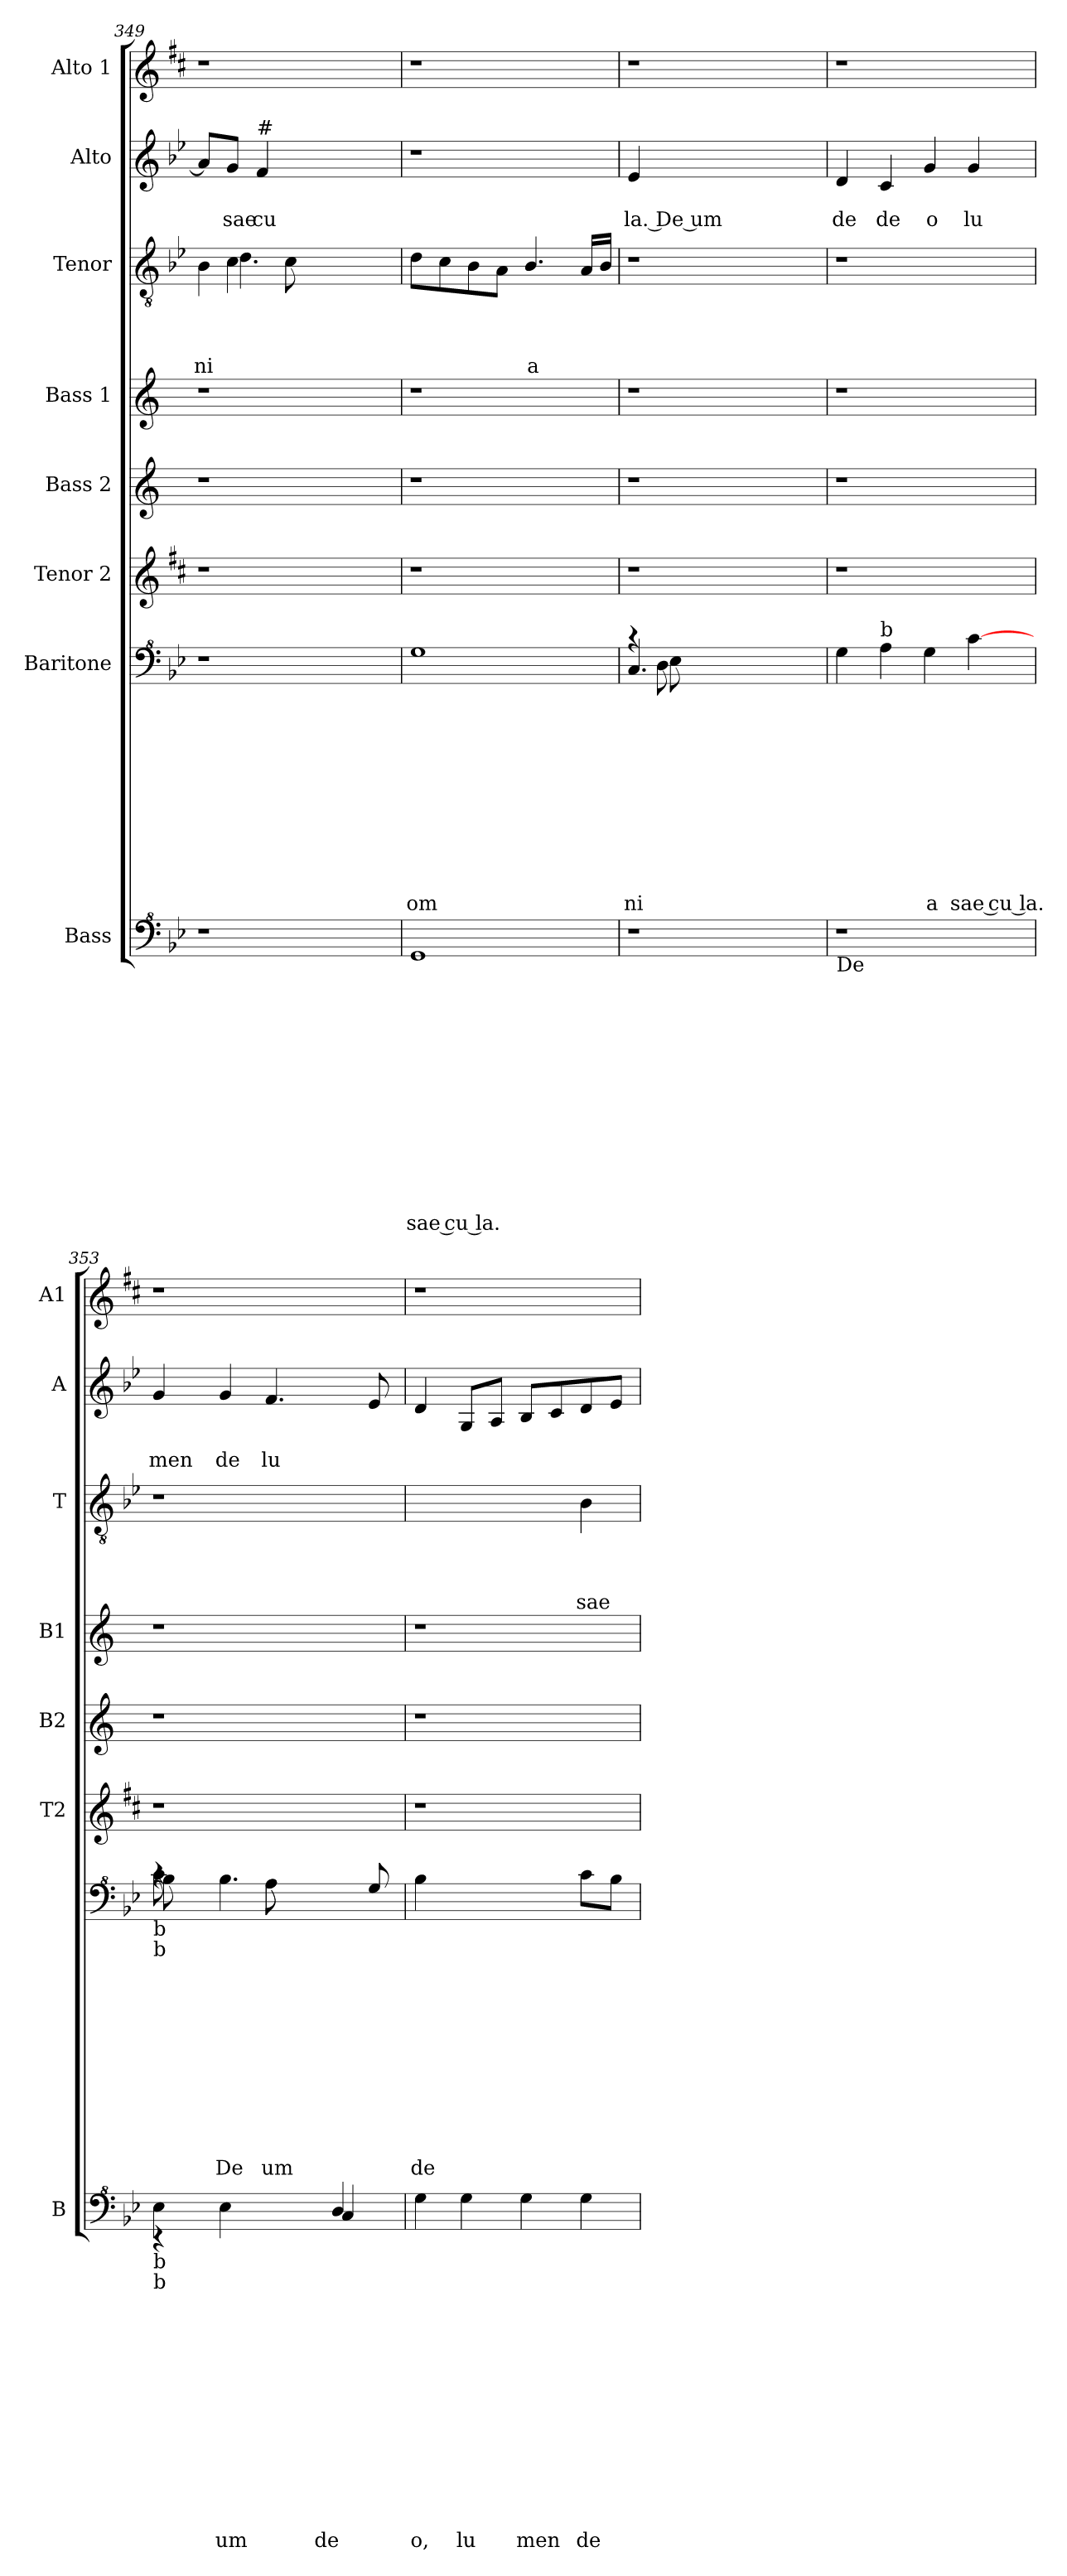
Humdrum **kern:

**kern	**text	**text	**text	**text	**text	**text	**text	**text	**text	**text	**text	**text	**text	**kern	**text	**text	**text	**text	**text	**text	**text	**text	**text	**text	**text	**kern	**kern	**kern	**kern	**text	**text	**text	**text	**kern	**text	**text	**kern
*part8	*part8	*part8	*part8	*part8	*part8	*part8	*part8	*part8	*part8	*part8	*part8	*part8	*part8	*part7	*part7	*part7	*part7	*part7	*part7	*part7	*part7	*part7	*part7	*part7	*part7	*part6	*part5	*part4	*part3	*part3	*part3	*part3	*part3	*part2	*part2	*part2	*part1
*staff8	*staff8	*staff8	*staff8	*staff8	*staff8	*staff8	*staff8	*staff8	*staff8	*staff8	*staff8	*staff8	*staff8	*staff7	*staff7	*staff7	*staff7	*staff7	*staff7	*staff7	*staff7	*staff7	*staff7	*staff7	*staff7	*staff6	*staff5	*staff4	*staff3	*staff3	*staff3	*staff3	*staff3	*staff2	*staff2	*staff2	*staff1
*I"Bass	*	*	*	*	*	*	*	*	*	*	*	*	*	*I"Baritone	*	*	*	*	*	*	*	*	*	*	*	*I"Tenor 2	*I"Bass 2	*I"Bass 1	*I"Tenor	*	*	*	*	*I"Alto	*	*	*I"Alto 1
*I'B	*	*	*	*	*	*	*	*	*	*	*	*	*	*	*	*	*	*	*	*	*	*	*	*	*	*I'T2	*I'B2	*I'B1	*I'T	*	*	*	*	*I'A	*	*	*I'A1
*clefF^4	*	*	*	*	*	*	*	*	*	*	*	*	*	*clefF^4	*	*	*	*	*	*	*	*	*	*	*	*clefG2	*clefG2	*clefG2	*clefGv2	*	*	*	*	*clefG2	*	*	*clefG2
*	*	*	*	*	*	*	*	*	*	*	*	*	*	*	*	*	*	*	*	*	*	*	*	*	*	*ITrd1c2	*	*	*ITrd1c2	*	*	*	*	*ITrd1c2	*	*	*ITrd1c2
*k[b-e-]	*	*	*	*	*	*	*	*	*	*	*	*	*	*k[b-e-]	*	*	*	*	*	*	*	*	*	*	*	*k[]	*k[]	*k[]	*k[b-e-a-d-]	*	*	*	*	*k[b-e-a-d-]	*	*	*k[]
*B-:	*	*	*	*	*	*	*	*	*	*	*	*	*	*B-:	*	*	*	*	*	*	*	*	*	*	*	*C:	*C:	*C:	*A-:	*	*	*	*	*A-:	*	*	*C:
=349	=349	=349	=349	=349	=349	=349	=349	=349	=349	=349	=349	=349	=349	=349	=349	=349	=349	=349	=349	=349	=349	=349	=349	=349	=349	=349	=349	=349	=349	=349	=349	=349	=349	=349	=349	=349	=349
!	!	!	!	!	!	!	!	!	!	!	!	!	!	!	!	!	!	!	!	!	!	!	!	!	!	!	!	!	!	!	!	!	!LO:LY:b	!	!	!	!
*	*	*	*	*	*	*	*	*	*	*	*	*	*	*	*	*	*	*	*	*	*	*	*	*	*	*	*	*	*^	*	*	*	*	*	*	*	*
*	*	*	*	*	*	*	*	*	*	*	*	*	*	*	*	*	*	*	*	*	*	*	*	*	*	*	*	*	*	*^	*	*	*	*	*	*	*	*
1r	.	.	.	.	.	.	.	.	.	.	.	.	.	1r	.	.	.	.	.	.	.	.	.	.	.	1r	1r	1r	4A-\	8ryy	8ryy	.	.	.	-ni	8g/L]	.	.	1r
!	!	!	!	!	!	!	!	!	!	!	!	!	!	!	!	!	!	!	!	!	!	!	!	!	!	!	!	!	!	!	!	!	!	!	!	!	!	!LO:LY:b	!
.	.	.	.	.	.	.	.	.	.	.	.	.	.	.	.	.	.	.	.	.	.	.	.	.	.	.	.	.	.	4B-\	4.c\	.	.	.	.	8f/J	.	sae	.
!	!	!	!	!	!	!	!	!	!	!	!	!	!	!	!	!	!	!	!	!	!	!	!	!	!	!	!	!	!	!	!	!	!	!	!	!LO:TX:a:t=#	!	!	!
!	!	!	!	!	!	!	!	!	!	!	!	!	!	!	!	!	!	!	!	!	!	!	!	!	!	!	!	!	!	!	!	!	!	!	!	!	!	!LO:LY:b	!
.	.	.	.	.	.	.	.	.	.	.	.	.	.	.	.	.	.	.	.	.	.	.	.	.	.	.	.	.	2ryy	.	.	.	.	.	.	4e-/	.	cu	.
.	.	.	.	.	.	.	.	.	.	.	.	.	.	.	.	.	.	.	.	.	.	.	.	.	.	.	.	.	.	8B-\	.	.	.	.	.	.	.	.	.
.	.	.	.	.	.	.	.	.	.	.	.	.	.	.	.	.	.	.	.	.	.	.	.	.	.	.	.	.	.	2ryy	2ryy	.	.	.	.	2ryy	.	.	.
.	.	.	.	.	.	.	.	.	.	.	.	.	.	.	.	.	.	.	.	.	.	.	.	.	.	.	.	.	4ryy	.	.	.	.	.	.	.	.	.	.
*	*	*	*	*	*	*	*	*	*	*	*	*	*	*	*	*	*	*	*	*	*	*	*	*	*	*	*	*	*v	*v	*v	*	*	*	*	*	*	*	*
=350	=350	=350	=350	=350	=350	=350	=350	=350	=350	=350	=350	=350	=350	=350	=350	=350	=350	=350	=350	=350	=350	=350	=350	=350	=350	=350	=350	=350	=350	=350	=350	=350	=350	=350	=350	=350	=350
!	!	!	!	!	!	!	!	!	!	!	!	!	!LO:LY:b:rj	!	!	!	!	!	!	!	!	!	!	!	!LO:LY:b:rj	!	!	!	!	!	!	!	!	!	!	!	!
1G	.	.	.	.	.	.	.	.	.	.	.	.	sae cu la.	1g	.	.	.	.	.	.	.	.	.	.	om	1r	1r	1r	8c\L	.	.	.	.	1r	.	.	1r
.	.	.	.	.	.	.	.	.	.	.	.	.	.	.	.	.	.	.	.	.	.	.	.	.	.	.	.	.	8B-\	.	.	.	.	.	.	.	.
.	.	.	.	.	.	.	.	.	.	.	.	.	.	.	.	.	.	.	.	.	.	.	.	.	.	.	.	.	8A-\	.	.	.	.	.	.	.	.
.	.	.	.	.	.	.	.	.	.	.	.	.	.	.	.	.	.	.	.	.	.	.	.	.	.	.	.	.	8G\J	.	.	.	.	.	.	.	.
!	!	!	!	!	!	!	!	!	!	!	!	!	!	!	!	!	!	!	!	!	!	!	!	!	!	!	!	!	!	!	!	!	!LO:LY:b	!	!	!	!
.	.	.	.	.	.	.	.	.	.	.	.	.	.	.	.	.	.	.	.	.	.	.	.	.	.	.	.	.	4.A-/	.	.	.	a	.	.	.	.
.	.	.	.	.	.	.	.	.	.	.	.	.	.	.	.	.	.	.	.	.	.	.	.	.	.	.	.	.	16G/LL	.	.	.	.	.	.	.	.
.	.	.	.	.	.	.	.	.	.	.	.	.	.	.	.	.	.	.	.	.	.	.	.	.	.	.	.	.	16A-/JJ	.	.	.	.	.	.	.	.
=351	=351	=351	=351	=351	=351	=351	=351	=351	=351	=351	=351	=351	=351	=351	=351	=351	=351	=351	=351	=351	=351	=351	=351	=351	=351	=351	=351	=351	=351	=351	=351	=351	=351	=351	=351	=351	=351
*	*	*	*	*	*	*	*	*	*	*	*	*	*	*^	*	*	*	*	*	*	*	*	*	*	*	*	*	*	*	*	*	*	*	*	*	*	*
!	!	!	!	!	!	!	!	!	!	!	!	!	!	!LO:TX:a:t=la.	!	!	!	!	!	!	!	!	!	!	!	!	!	!	!	!	!	!	!	!	!	!	!	!
!	!	!	!	!	!	!	!	!	!	!	!	!	!	!	!	!	!	!	!	!	!	!	!	!	!	!LO:LY:b	!	!	!	!	!	!	!	!	!	!	!LO:LY:b:rj	!
*	*	*	*	*	*	*	*	*	*	*	*	*	*	*^	*^	*	*	*	*	*	*	*	*	*	*	*	*	*	*	*	*	*	*	*	*	*	*	*
1r	.	.	.	.	.	.	.	.	.	.	.	.	.	4rcc	4.c/	8ryy	8ryy	.	.	.	.	.	.	.	.	.	.	ni	1r	1r	1r	1r	.	.	.	.	4d-/	.	la. De um	1r
.	.	.	.	.	.	.	.	.	.	.	.	.	.	.	.	8d\	8e-\	.	.	.	.	.	.	.	.	.	.	.	.	.	.	.	.	.	.	.	.	.	.	.
.	.	.	.	.	.	.	.	.	.	.	.	.	.	2ryy	.	2ryy	2ryy	.	.	.	.	.	.	.	.	.	.	.	.	.	.	.	.	.	.	.	2.ryy	.	.	.
.	.	.	.	.	.	.	.	.	.	.	.	.	.	.	2ryy	.	.	.	.	.	.	.	.	.	.	.	.	.	.	.	.	.	.	.	.	.	.	.	.	.
.	.	.	.	.	.	.	.	.	.	.	.	.	.	8ryy	.	8ryy	8ryy	.	.	.	.	.	.	.	.	.	.	.	.	.	.	.	.	.	.	.	.	.	.	.
.	.	.	.	.	.	.	.	.	.	.	.	.	.	8ryy	8ryy	8ryy	8ryy	.	.	.	.	.	.	.	.	.	.	.	.	.	.	.	.	.	.	.	.	.	.	.
=352	=352	=352	=352	=352	=352	=352	=352	=352	=352	=352	=352	=352	=352	=352	=352	=352	=352	=352	=352	=352	=352	=352	=352	=352	=352	=352	=352	=352	=352	=352	=352	=352	=352	=352	=352	=352	=352	=352	=352	=352
!LO:TX:b:t=De	!	!	!	!	!	!	!	!	!	!	!	!	!	!	!	!	!	!	!	!	!	!	!	!	!	!	!	!	!	!	!	!	!	!	!	!	!	!	!	!
!	!	!	!	!	!	!	!	!	!	!	!	!	!	!	!	!	!	!	!	!	!	!	!	!	!	!	!	!	!	!	!	!	!	!	!	!	!	!	!LO:LY:b	!
*	*	*	*	*	*	*	*	*	*	*	*	*	*	*v	*v	*v	*v	*	*	*	*	*	*	*	*	*	*	*	*	*	*	*	*	*	*	*	*	*	*	*
1r	.	.	.	.	.	.	.	.	.	.	.	.	.	4g\	.	.	.	.	.	.	.	.	.	.	.	1r	1r	1r	1r	.	.	.	.	4c/	.	de	1r
!	!	!	!	!	!	!	!	!	!	!	!	!	!	!LO:TX:a:t=b	!	!	!	!	!	!	!	!	!	!	!	!	!	!	!	!	!	!	!	!	!	!	!
!	!	!	!	!	!	!	!	!	!	!	!	!	!	!	!	!	!	!	!	!	!	!	!	!	!	!	!	!	!	!	!	!	!	!	!	!LO:LY:b	!
.	.	.	.	.	.	.	.	.	.	.	.	.	.	4a\	.	.	.	.	.	.	.	.	.	.	.	.	.	.	.	.	.	.	.	4B-/	.	de	.
!	!	!	!	!	!	!	!	!	!	!	!	!	!	!	!	!	!	!	!	!	!	!	!	!	!LO:LY:b	!	!	!	!	!	!	!	!	!	!	!LO:LY:b	!
.	.	.	.	.	.	.	.	.	.	.	.	.	.	4g\	.	.	.	.	.	.	.	.	.	.	a	.	.	.	.	.	.	.	.	4f/	.	o	.
!	!	!	!	!	!	!	!	!	!	!	!	!	!	!	!	!	!	!	!	!	!	!	!	!	!LO:LY:b	!	!	!	!	!	!	!	!	!	!	!LO:LY:b	!
.	.	.	.	.	.	.	.	.	.	.	.	.	.	[<4cc\	.	.	.	.	.	.	.	.	.	.	sae cu la.	.	.	.	.	.	.	.	.	4f/	.	lu	.
!!LO:LB:g=z
=353	=353	=353	=353	=353	=353	=353	=353	=353	=353	=353	=353	=353	=353	=353	=353	=353	=353	=353	=353	=353	=353	=353	=353	=353	=353	=353	=353	=353	=353	=353	=353	=353	=353	=353	=353	=353	=353
*^	*	*	*	*	*	*	*	*	*	*	*	*	*	*^	*	*	*	*	*	*	*	*	*	*	*	*	*	*	*	*	*	*	*	*	*	*	*
*	*^	*	*	*	*	*	*	*	*	*	*	*	*	*	*	*^	*	*	*	*	*	*	*	*	*	*	*	*	*	*	*	*	*	*	*	*	*	*	*
*	*	*^	*	*	*	*	*	*	*	*	*	*	*	*	*	*	*	*^	*	*	*	*	*	*	*	*	*	*	*	*	*	*	*	*	*	*	*	*	*	*	*
!	!	!	!	!	!	!	!	!	!	!	!	!	!	!	!	!	!LO:TX:b:t=b	!	!	!	!	!	!	!	!	!	!	!	!	!	!	!	!	!	!	!	!	!	!	!	!	!	!
!	!	!	!	!	!	!	!	!	!	!	!	!	!	!	!	!	!LO:TX:b:t=b	!	!	!	!	!	!	!	!	!	!	!	!	!	!	!	!	!	!	!	!	!	!	!	!	!	!
!LO:TX:b:t=b	!	!	!	!	!	!	!	!	!	!	!	!	!	!	!	!	!	!	!	!	!	!	!	!	!	!	!	!	!	!	!	!	!	!	!	!	!	!	!	!	!	!	!
!LO:TX:b:t=b	!	!	!	!	!	!	!	!	!	!	!	!	!	!	!	!	!	!	!	!	!	!	!	!	!	!	!	!	!	!	!	!	!	!	!	!	!	!	!	!	!	!	!
!	!	!	!	!	!	!	!	!	!	!	!	!	!	!	!	!	!	!	!	!	!	!	!	!	!	!	!	!	!	!	!	!	!	!	!	!	!	!	!	!	!	!LO:LY:b	!
16..ryy	4rE	4e-\	2.ryy	.	.	.	.	.	.	.	.	.	.	.	.	.	4rcc	8cc\	8b-\	2ryy	.	.	.	.	.	.	.	.	.	.	.	1r	1r	1r	1r	.	.	.	.	4f/	.	men	1r
2ryy	.	.	.	.	.	.	.	.	.	.	.	.	.	.	.	.	.	.	.	.	.	.	.	.	.	.	.	.	.	.	.	.	.	.	.	.	.	.	.	.	.	.	.
.	.	.	.	.	.	.	.	.	.	.	.	.	.	.	.	.	.	2..ryy	8ryy	.	.	.	.	.	.	.	.	.	.	.	.	.	.	.	.	.	.	.	.	.	.	.	.
!	!	!	!	!	!	!	!	!	!	!	!	!	!	!	!	!LO:LY:b	!	!	!	!	!	!	!	!	!	!	!	!	!	!	!LO:LY:b	!	!	!	!	!	!	!	!	!	!	!LO:LY:b	!
.	2.ryy	4e-\	.	.	.	.	.	.	.	.	.	.	.	.	.	um	4ryy	.	4.b-\	.	.	.	.	.	.	.	.	.	.	.	De	.	.	.	.	.	.	.	.	4f/	.	de	.
!	!	!	!	!	!	!	!	!	!	!	!	!	!	!	!	!	!	!	!	!	!	!	!	!	!	!	!	!	!	!	!LO:LY:b	!	!	!	!	!	!	!	!	!	!	!LO:LY:b	!
.	.	4ryy	.	.	.	.	.	.	.	.	.	.	.	.	.	.	8a\	.	.	8a\	.	.	.	.	.	.	.	.	.	.	um	.	.	.	.	.	.	.	.	4.e-/	.	lu	.
4ryy	.	.	.	.	.	.	.	.	.	.	.	.	.	.	.	.	.	.	.	.	.	.	.	.	.	.	.	.	.	.	.	.	.	.	.	.	.	.	.	.	.	.	.
.	.	.	.	.	.	.	.	.	.	.	.	.	.	.	.	.	4ryy	.	4.ryy	4.ryy	.	.	.	.	.	.	.	.	.	.	.	.	.	.	.	.	.	.	.	.	.	.	.
!	!	!	!	!	!	!	!	!	!	!	!	!	!	!	!	!LO:LY:b	!	!	!	!	!	!	!	!	!	!	!	!	!	!	!	!	!	!	!	!	!	!	!	!	!	!	!
!	!	!	!	!	!	!	!	!	!	!	!	!	!	!	!	!LO:LY:b	!	!	!	!	!	!	!	!	!	!	!	!	!	!	!	!	!	!	!	!	!	!	!	!	!	!	!
.	.	4d/	4c/	.	.	.	.	.	.	.	.	.	.	.	.	de	.	.	.	.	.	.	.	.	.	.	.	.	.	.	.	.	.	.	.	.	.	.	.	.	.	.	.
8ryy	.	.	.	.	.	.	.	.	.	.	.	.	.	.	.	.	.	.	.	.	.	.	.	.	.	.	.	.	.	.	.	.	.	.	.	.	.	.	.	.	.	.	.
.	.	.	.	.	.	.	.	.	.	.	.	.	.	.	.	.	8g/	.	.	.	.	.	.	.	.	.	.	.	.	.	.	.	.	.	.	.	.	.	.	8d-/	.	.	.
64ryy	.	.	.	.	.	.	.	.	.	.	.	.	.	.	.	.	.	.	.	.	.	.	.	.	.	.	.	.	.	.	.	.	.	.	.	.	.	.	.	.	.	.	.
*v	*v	*v	*v	*	*	*	*	*	*	*	*	*	*	*	*	*	*	*	*	*	*	*	*	*	*	*	*	*	*	*	*	*	*	*	*	*	*	*	*	*	*	*	*
*	*	*	*	*	*	*	*	*	*	*	*	*	*	*v	*v	*v	*v	*	*	*	*	*	*	*	*	*	*	*	*	*	*	*	*	*	*	*	*	*	*	*
=354	=354	=354	=354	=354	=354	=354	=354	=354	=354	=354	=354	=354	=354	=354	=354	=354	=354	=354	=354	=354	=354	=354	=354	=354	=354	=354	=354	=354	=354	=354	=354	=354	=354	=354	=354	=354	=354
!	!	!	!	!	!	!	!	!	!	!	!	!	!LO:LY:b	!	!	!	!	!	!	!	!	!	!	!	!LO:LY:b	!	!	!	!	!	!	!	!	!	!	!	!
4g\	.	.	.	.	.	.	.	.	.	.	.	.	o,	4b-\	.	.	.	.	.	.	.	.	.	.	de	1r	1r	1r	2.ryy	.	.	.	.	4c/	.	.	1r
!	!	!	!	!	!	!	!	!	!	!	!	!	!LO:LY:b	!	!	!	!	!	!	!	!	!	!	!	!	!	!	!	!	!	!	!	!	!	!	!	!
4g\	.	.	.	.	.	.	.	.	.	.	.	.	lu	2ryy	.	.	.	.	.	.	.	.	.	.	.	.	.	.	.	.	.	.	.	8F/L	.	.	.
.	.	.	.	.	.	.	.	.	.	.	.	.	.	.	.	.	.	.	.	.	.	.	.	.	.	.	.	.	.	.	.	.	.	8G/J	.	.	.
!	!	!	!	!	!	!	!	!	!	!	!	!	!LO:LY:b	!	!	!	!	!	!	!	!	!	!	!	!	!	!	!	!	!	!	!	!	!	!	!	!
4g\	.	.	.	.	.	.	.	.	.	.	.	.	men	.	.	.	.	.	.	.	.	.	.	.	.	.	.	.	.	.	.	.	.	8A-/L	.	.	.
.	.	.	.	.	.	.	.	.	.	.	.	.	.	.	.	.	.	.	.	.	.	.	.	.	.	.	.	.	.	.	.	.	.	8B-/	.	.	.
!	!	!	!	!	!	!	!	!	!	!	!	!	!LO:LY:b	!	!	!	!	!	!	!	!	!	!	!	!	!	!	!	!	!	!	!	!LO:LY:b:rj	!	!	!	!
4g\	.	.	.	.	.	.	.	.	.	.	.	.	de	8cc\L	.	.	.	.	.	.	.	.	.	.	.	.	.	.	4A-\	.	.	.	sae	8c/	.	.	.
.	.	.	.	.	.	.	.	.	.	.	.	.	.	8b-\J	.	.	.	.	.	.	.	.	.	.	.	.	.	.	.	.	.	.	.	8d-/J	.	.	.
=	=	=	=	=	=	=	=	=	=	=	=	=	=	=	=	=	=	=	=	=	=	=	=	=	=	=	=	=	=	=	=	=	=	=	=	=	=
*-	*-	*-	*-	*-	*-	*-	*-	*-	*-	*-	*-	*-	*-	*-	*-	*-	*-	*-	*-	*-	*-	*-	*-	*-	*-	*-	*-	*-	*-	*-	*-	*-	*-	*-	*-	*-	*-
